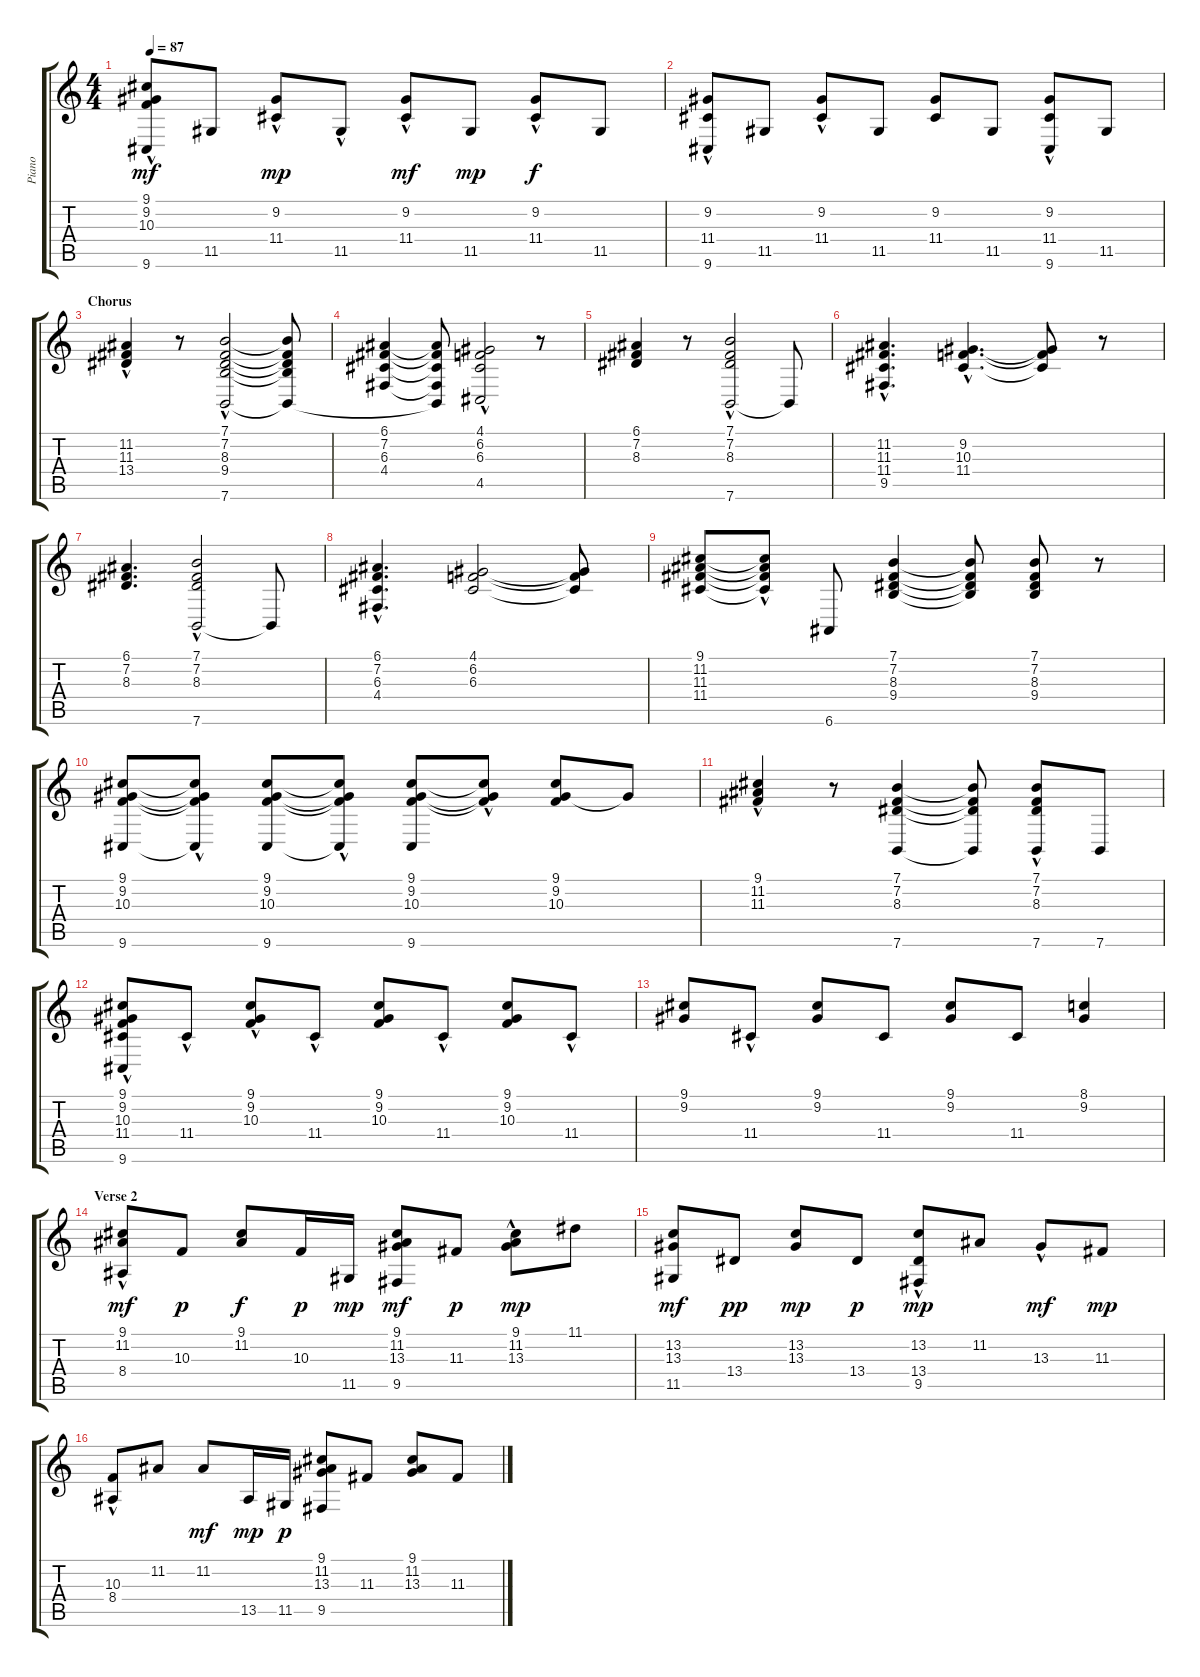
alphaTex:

\track ("Piano" "Piano") {instrument electricgrandpiano}
\staff {score tabs}
\tuning (E4 B3 G3 D3 A2 E2) {hide}
\ts (4 4)
\tempo 87
\clef g2
\ks c
(9.1{hac} 9.2 10.3 9.6{hac}).8{dy mf} 11.5.8 (9.2{hac} 11.4{hac}).8{dy mp} 11.5{hac}.8 (9.2{hac} 11.4{hac}).8{dy mf} 11.5.8{dy mp} (9.2{hac} 11.4{hac}).8{dy f} 11.5.8 |
(9.2{hac} 11.4{hac} 9.6).8 11.5.8 (9.2{hac} 11.4).8 11.5.8 (9.2 11.4).8 11.5.8 (9.2{hac} 11.4{hac} 9.6{hac}).8 11.5.8 |
\section ("" "Chorus")
(11.2{hac} 11.3{hac} 13.4{hac}).4 r.8 (7.1{hac} 7.2{hac} 8.3{hac} 9.4{hac} 7.6).2 (7.1{t} 7.2{t} 8.3{t} 9.4{t} 7.6{t}).8 |
(6.1 7.2 6.3 4.4).4 (6.1{t} 7.2{t} 6.3{t} 4.4{t} 7.6{t}).8 (4.1{hac} 6.2{hac} 6.3{hac} 4.5{hac}).2 r.8 |
(6.1 7.2 8.3).4 r.8 (7.1{hac} 7.2{hac} 8.3{hac} 7.6).2 7.6{t}.8 |
(11.2 11.3 11.4 9.5{hac}).4{d} (9.2{hac} 10.3{hac} 11.4{hac}).4{d} (9.2{t} 10.3{t} 11.4{t}).8 r.8 |
(6.1 7.2 8.3).4{d} (7.1{hac} 7.2 8.3 7.6).2 7.6{t}.8 |
(6.1 7.2 6.3 4.4{hac}).4{d} (4.1 6.2 6.3).2 (4.1{t} 6.2{t} 6.3{t}).8 |
(9.1 11.2 11.3 11.4).8 (9.1{t} 11.2{t} 11.3{t} 11.4{hac t}).8 6.6.8 (7.1 7.2 8.3 9.4).4 (7.1{t} 7.2{t} 8.3{t} 9.4{t}).8 (7.1 7.2 8.3 9.4).8 r.8 |
(9.1 9.2 10.3 9.6).8 (9.1{t} 9.2{hac t} 10.3{hac t} 9.6{hac t}).8 (9.1 9.2 10.3 9.6).8 (9.1{t} 9.2{hac t} 10.3{hac t} 9.6{t}).8 (9.1 9.2 10.3 9.6).8 (9.1{t} 9.2{hac t} 10.3{hac t}).8 (9.1 9.2 10.3).8 9.2{t}.8 |
(9.1 11.2 11.3{hac}).4 r.8 (7.1 7.2 8.3 7.6).4 (7.1{t} 7.2{t} 8.3{t} 7.6{t}).8 (7.1 7.2 8.3{hac} 7.6{hac}).8 7.6.8 |
(9.1{hac} 9.2{hac} 10.3{hac} 11.4 9.6).8 11.4{hac}.8 (9.1{hac} 9.2 10.3{hac}).8 11.4{hac}.8 (9.1 9.2 10.3).8 11.4{hac}.8 (9.1 9.2 10.3).8 11.4{hac}.8 |
(9.1 9.2).8 11.4{hac}.8 (9.1 9.2).8 11.4.8 (9.1 9.2).8 11.4.8 (8.1 9.2).4 |
\section ("" "Verse 2")
(9.1 11.2 8.4{hac}).8{dy mf} 10.3.8{dy p} (9.1 11.2).8{dy f} 10.3.16{dy p} 11.5.16{dy mp} (9.1 11.2 13.3 9.5).8{dy mf} 11.3.8{dy p} (9.1{hac} 11.2 13.3).8{dy mp} 11.1.8 |
(13.2 13.3 11.5).8{dy mf} 13.4.8{dy pp} (13.2 13.3).8{dy mp} 13.4.8{dy p} (13.2{hac} 13.4 9.5).8{dy mp} 11.2.8 13.3{hac}.8{dy mf} 11.3.8{dy mp} |
(10.3{hac} 8.4{hac}).8 11.2.8 11.2.8{dy mf} 13.5.16{dy mp} 11.5.16{dy p} (9.1 11.2 13.3 9.5).8 11.3.8 (9.1 11.2 13.3).8 11.3.8
